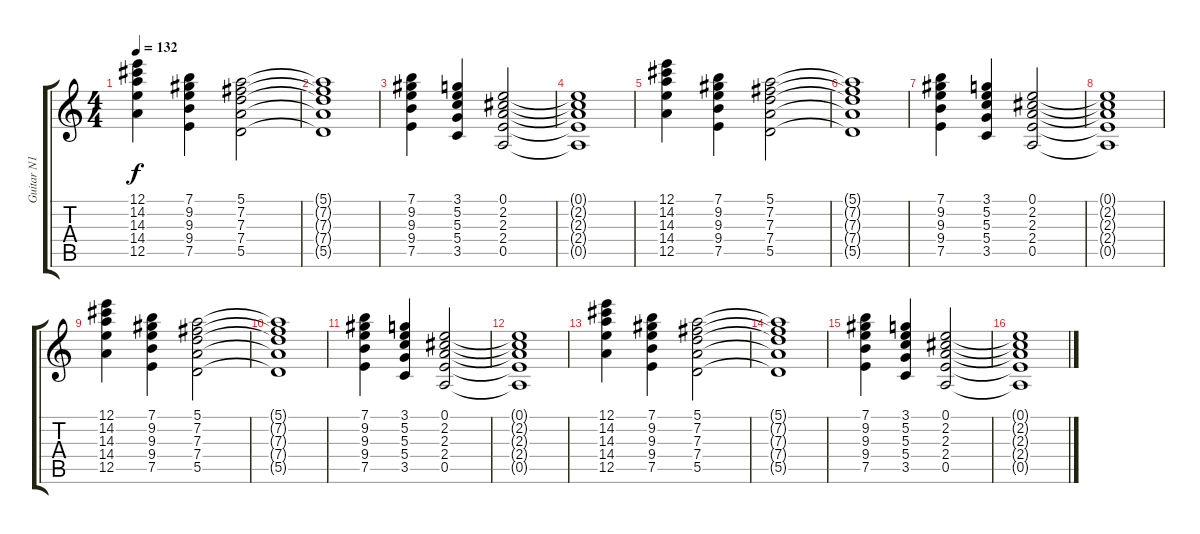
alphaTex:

\track ("Guitar N1" "Guitar N1") {instrument electricguitarjazz}
\staff {score tabs}
\tuning (E4 B3 G3 D3 A2 E2) {hide}
\ts (4 4)
\tempo 132
\clef g2
\ks c
(12.1 14.2 14.3 14.4 12.5).4{dy f instrument distortionguitar} (7.1 9.2 9.3 9.4 7.5).4 (5.1 7.2 7.3 7.4 5.5).2 |
(5.1{t} 7.2{t} 7.3{t} 7.4{t} 5.5{t}).1 |
(7.1 9.2 9.3 9.4 7.5).4 (3.1 5.2 5.3 5.4 3.5).4 (0.1 2.2 2.3 2.4 0.5).2 |
(0.1{t} 2.2{t} 2.3{t} 2.4{t} 0.5{t}).1 |
(12.1 14.2 14.3 14.4 12.5).4 (7.1 9.2 9.3 9.4 7.5).4 (5.1 7.2 7.3 7.4 5.5).2 |
(5.1{t} 7.2{t} 7.3{t} 7.4{t} 5.5{t}).1 |
(7.1 9.2 9.3 9.4 7.5).4 (3.1 5.2 5.3 5.4 3.5).4 (0.1 2.2 2.3 2.4 0.5).2 |
(0.1{t} 2.2{t} 2.3{t} 2.4{t} 0.5{t}).1 |
(12.1 14.2 14.3 14.4 12.5).4{instrument distortionguitar} (7.1 9.2 9.3 9.4 7.5).4 (5.1 7.2 7.3 7.4 5.5).2 |
(5.1{t} 7.2{t} 7.3{t} 7.4{t} 5.5{t}).1 |
(7.1 9.2 9.3 9.4 7.5).4 (3.1 5.2 5.3 5.4 3.5).4 (0.1 2.2 2.3 2.4 0.5).2 |
(0.1{t} 2.2{t} 2.3{t} 2.4{t} 0.5{t}).1 |
(12.1 14.2 14.3 14.4 12.5).4 (7.1 9.2 9.3 9.4 7.5).4 (5.1 7.2 7.3 7.4 5.5).2 |
(5.1{t} 7.2{t} 7.3{t} 7.4{t} 5.5{t}).1 |
(7.1 9.2 9.3 9.4 7.5).4 (3.1 5.2 5.3 5.4 3.5).4 (0.1 2.2 2.3 2.4 0.5).2 |
(0.1{t} 2.2{t} 2.3{t} 2.4{t} 0.5{t}).1
